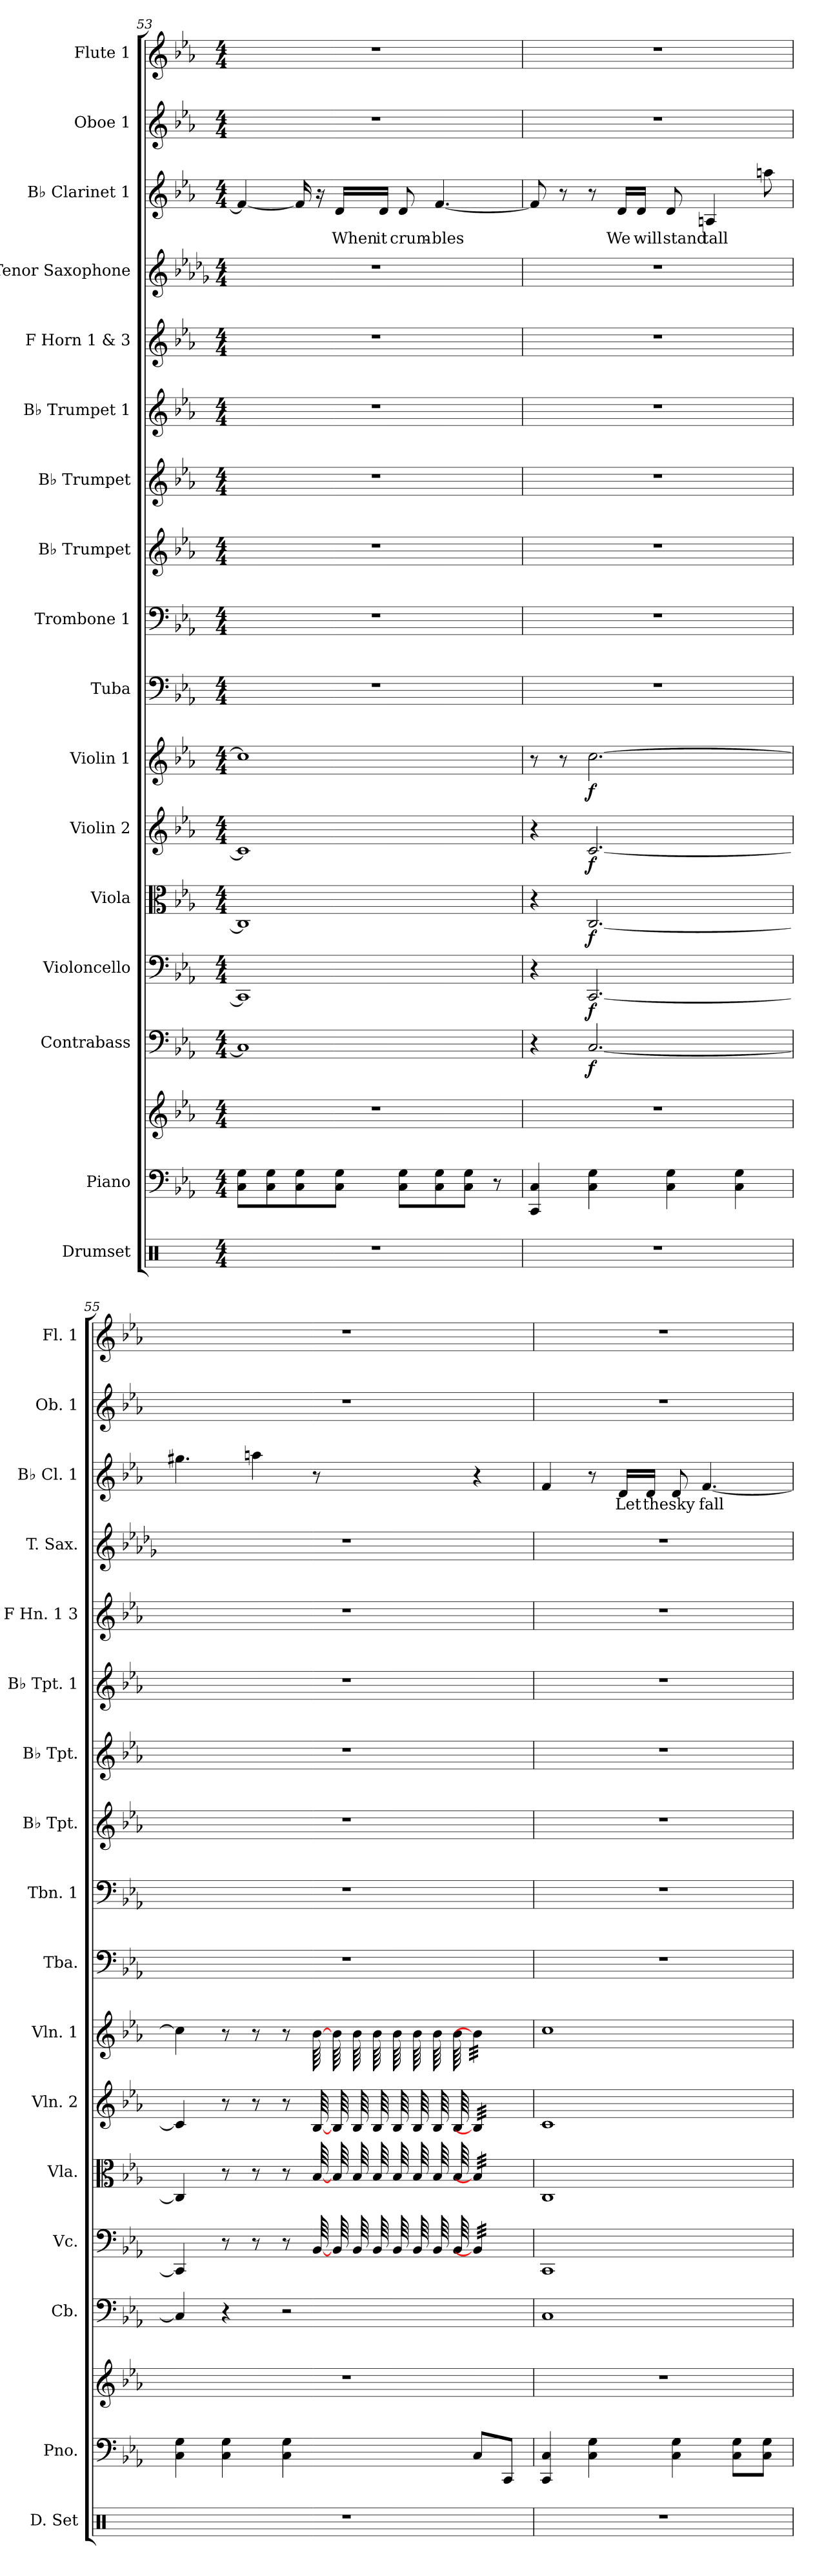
**kern	**kern	**kern	**kern	**dynam	**kern	**dynam	**kern	**dynam	**kern	**dynam	**kern	**dynam	**kern	**kern	**kern	**kern	**kern	**kern	**kern	**kern	**text	**kern	**kern
*part17	*part16	*part16	*part15	*part15	*part14	*part14	*part13	*part13	*part12	*part12	*part11	*part11	*part10	*part9	*part8	*part7	*part6	*part5	*part4	*part3	*part3	*part2	*part1
*staff18	*staff17	*staff16	*staff15	*staff15	*staff14	*staff14	*staff13	*staff13	*staff12	*staff12	*staff11	*staff11	*staff10	*staff9	*staff8	*staff7	*staff6	*staff5	*staff4	*staff3	*staff3	*staff2	*staff1
*I"Drumset	*I"Piano	*	*I"Contrabass	*	*I"Violoncello	*	*I"Viola	*	*I"Violin 2	*	*I"Violin 1	*	*I"Tuba	*I"Trombone 1	*I"B♭ Trumpet	*I"B♭ Trumpet	*I"B♭ Trumpet 1	*I"F Horn 1 &amp; 3	*I"Tenor Saxophone	*I"B♭ Clarinet 1	*	*I"Oboe 1	*I"Flute 1
*I'D. Set	*I'Pno.	*	*I'Cb.	*	*I'Vc.	*	*I'Vla.	*	*I'Vln. 2	*	*I'Vln. 1	*	*I'Tba.	*I'Tbn. 1	*I'B♭ Tpt.	*I'B♭ Tpt.	*I'B♭ Tpt. 1	*I'F Hn. 1 3	*I'T. Sax.	*I'B♭ Cl. 1	*	*I'Ob. 1	*I'Fl. 1
*clefX	*clefF4	*clefG2	*clefF4	*	*clefF4	*	*clefC3	*	*clefG2	*	*clefG2	*	*clefF4	*clefF4	*clefG2	*clefG2	*clefG2	*clefG2	*clefG2	*clefG2	*	*clefG2	*clefG2
*	*	*	*ITrd7c12	*	*	*	*	*	*	*	*	*	*	*	*ITrd1c2	*ITrd1c2	*ITrd1c2	*ITrd4c7	*ITrd8c14	*ITrd1c2	*	*	*
*k[]	*k[b-e-a-]	*k[b-e-a-]	*k[b-e-a-]	*	*k[b-e-a-]	*	*k[b-e-a-]	*	*k[b-e-a-]	*	*k[b-e-a-]	*	*k[b-e-a-]	*k[b-e-a-]	*k[b-e-a-d-g-]	*k[b-e-a-d-g-]	*k[b-e-a-d-g-]	*k[b-e-a-d-]	*k[b-e-a-d-g-]	*k[b-e-a-d-g-]	*	*k[b-e-a-]	*k[b-e-a-]
*M4/4	*M4/4	*M4/4	*M4/4	*	*M4/4	*	*M4/4	*	*M4/4	*	*M4/4	*	*M4/4	*M4/4	*M4/4	*M4/4	*M4/4	*M4/4	*M4/4	*M4/4	*	*M4/4	*M4/4
=53	=53	=53	=53	=53	=53	=53	=53	=53	=53	=53	=53	=53	=53	=53	=53	=53	=53	=53	=53	=53	=53	=53	=53
1r	8C\ 8G\L	1r	1CC]	.	1CC]	.	1C]	.	1c]	.	1cc]	.	1r	1r	1r	1r	1r	1r	1r	4e-/_	.	1r	1r
.	8C\ 8G\	.	.	.	.	.	.	.	.	.	.	.	.	.	.	.	.	.	.	.	.	.	.
.	8C\ 8G\	.	.	.	.	.	.	.	.	.	.	.	.	.	.	.	.	.	.	16e-/]	.	.	.
.	.	.	.	.	.	.	.	.	.	.	.	.	.	.	.	.	.	.	.	16r	.	.	.
!	!	!	!	!	!	!	!	!	!	!	!	!	!	!	!	!	!	!	!	!	!LO:LY:b	!	!
.	8C\ 8G\J	.	.	.	.	.	.	.	.	.	.	.	.	.	.	.	.	.	.	16c/LL	When	.	.
!	!	!	!	!	!	!	!	!	!	!	!	!	!	!	!	!	!	!	!	!	!LO:LY:b	!	!
.	.	.	.	.	.	.	.	.	.	.	.	.	.	.	.	.	.	.	.	16c/JJ	it	.	.
!	!	!	!	!	!	!	!	!	!	!	!	!	!	!	!	!	!	!	!	!	!LO:LY:b	!	!
.	8C\ 8G\L	.	.	.	.	.	.	.	.	.	.	.	.	.	.	.	.	.	.	8c/	crum-	.	.
!	!	!	!	!	!	!	!	!	!	!	!	!	!	!	!	!	!	!	!	!	!LO:LY:b	!	!
.	8C\ 8G\	.	.	.	.	.	.	.	.	.	.	.	.	.	.	.	.	.	.	[4.e-/	-bles	.	.
.	8C\ 8G\J	.	.	.	.	.	.	.	.	.	.	.	.	.	.	.	.	.	.	.	.	.	.
.	8r	.	.	.	.	.	.	.	.	.	.	.	.	.	.	.	.	.	.	.	.	.	.
!!LO:PB:g=z
=54	=54	=54	=54	=54	=54	=54	=54	=54	=54	=54	=54	=54	=54	=54	=54	=54	=54	=54	=54	=54	=54	=54	=54
1r	4CC/ 4C/	1r	4r	.	4r	.	4r	.	4r	.	8r	.	1r	1r	1r	1r	1r	1r	1r	8e-/]	.	1r	1r
.	.	.	.	.	.	.	.	.	.	.	8r	.	.	.	.	.	.	.	.	8r	.	.	.
!	!	!	!	!LO:DY:b	!	!LO:DY:b	!	!LO:DY:b	!	!LO:DY:b	!	!LO:DY:b	!	!	!	!	!	!	!	!	!	!	!
.	4C\ 4G\	.	[2.CC/	f	[2.CC/	f	[2.C/	f	[2.c/	f	[2.cc\	f	.	.	.	.	.	.	.	8r	.	.	.
!	!	!	!	!	!	!	!	!	!	!	!	!	!	!	!	!	!	!	!	!	!LO:LY:b	!	!
.	.	.	.	.	.	.	.	.	.	.	.	.	.	.	.	.	.	.	.	16c/LL	We	.	.
!	!	!	!	!	!	!	!	!	!	!	!	!	!	!	!	!	!	!	!	!	!LO:LY:b	!	!
.	.	.	.	.	.	.	.	.	.	.	.	.	.	.	.	.	.	.	.	16c/JJ	will	.	.
!	!	!	!	!	!	!	!	!	!	!	!	!	!	!	!	!	!	!	!	!	!LO:LY:b	!	!
.	4C\ 4G\	.	.	.	.	.	.	.	.	.	.	.	.	.	.	.	.	.	.	8c/	stand	.	.
!	!	!	!	!	!	!	!	!	!	!	!	!	!	!	!	!	!	!	!	!	!LO:LY:b	!	!
.	.	.	.	.	.	.	.	.	.	.	.	.	.	.	.	.	.	.	.	4Gn/	tall	.	.
.	4C\ 4G\	.	.	.	.	.	.	.	.	.	.	.	.	.	.	.	.	.	.	.	.	.	.
.	.	.	.	.	.	.	.	.	.	.	.	.	.	.	.	.	.	.	.	8ggn\	.	.	.
=55	=55	=55	=55	=55	=55	=55	=55	=55	=55	=55	=55	=55	=55	=55	=55	=55	=55	=55	=55	=55	=55	=55	=55
1r	4C\ 4G\	1r	4CC/]	.	4CC/]	.	4C/]	.	4c/]	.	4cc\]	.	1r	1r	1r	1r	1r	1r	1r	4.ff#X\	.	1r	1r
.	4C\ 4G\	.	4r	.	8r	.	8r	.	8r	.	8r	.	.	.	.	.	.	.	.	.	.	.	.
.	.	.	.	.	8r	.	8r	.	8r	.	8r	.	.	.	.	.	.	.	.	4ggn\	.	.	.
.	4C\ 4G\	.	2r	.	8r	.	8r	.	8r	.	8r	.	.	.	.	.	.	.	.	.	.	.	.
*	*	*	*	*	*tremolo	*	*	*	*	*	*	*	*	*	*	*	*	*	*	*	*	*	*
*	*	*	*	*	*	*	*tremolo	*	*	*	*	*	*	*	*	*	*	*	*	*	*	*	*
*	*	*	*	*	*	*	*	*	*tremolo	*	*	*	*	*	*	*	*	*	*	*	*	*	*
*	*	*	*	*	*	*	*	*	*	*	*tremolo	*	*	*	*	*	*	*	*	*	*	*	*
.	.	.	.	.	[64BB-/	.	[64B-/	.	[64B-/	.	[64b-\	.	.	.	.	.	.	.	.	8r	.	.	.
.	.	.	.	.	64BB-/	.	64B-/	.	64B-/	.	64b-\	.	.	.	.	.	.	.	.	.	.	.	.
.	.	.	.	.	64BB-/	.	64B-/	.	64B-/	.	64b-\	.	.	.	.	.	.	.	.	.	.	.	.
.	.	.	.	.	64BB-/	.	64B-/	.	64B-/	.	64b-\	.	.	.	.	.	.	.	.	.	.	.	.
.	.	.	.	.	64BB-/	.	64B-/	.	64B-/	.	64b-\	.	.	.	.	.	.	.	.	.	.	.	.
.	.	.	.	.	64BB-/	.	64B-/	.	64B-/	.	64b-\	.	.	.	.	.	.	.	.	.	.	.	.
.	.	.	.	.	64BB-/	.	64B-/	.	64B-/	.	64b-\	.	.	.	.	.	.	.	.	.	.	.	.
.	.	.	.	.	64BB-/	.	64B-/	.	64B-/	.	64b-\	.	.	.	.	.	.	.	.	.	.	.	.
.	8C/L	.	.	.	32BB-/]LLL	.	32B-/]LLL	.	32B-/]LLL	.	32b-\]LLL	.	.	.	.	.	.	.	.	4r	.	.	.
.	.	.	.	.	32BB-/	.	32B-/	.	32B-/	.	32b-\	.	.	.	.	.	.	.	.	.	.	.	.
.	.	.	.	.	32BB-/	.	32B-/	.	32B-/	.	32b-\	.	.	.	.	.	.	.	.	.	.	.	.
.	.	.	.	.	32BB-/	.	32B-/	.	32B-/	.	32b-\	.	.	.	.	.	.	.	.	.	.	.	.
.	8CC/J	.	.	.	32BB-/	.	32B-/	.	32B-/	.	32b-\	.	.	.	.	.	.	.	.	.	.	.	.
.	.	.	.	.	32BB-/	.	32B-/	.	32B-/	.	32b-\	.	.	.	.	.	.	.	.	.	.	.	.
.	.	.	.	.	32BB-/	.	32B-/	.	32B-/	.	32b-\	.	.	.	.	.	.	.	.	.	.	.	.
.	.	.	.	.	32BB-/JJJ	.	32B-/JJJ	.	32B-/JJJ	.	32b-\JJJ	.	.	.	.	.	.	.	.	.	.	.	.
*	*	*	*	*	*	*	*	*	*	*	*Xtremolo	*	*	*	*	*	*	*	*	*	*	*	*
*	*	*	*	*	*	*	*	*	*Xtremolo	*	*	*	*	*	*	*	*	*	*	*	*	*	*
*	*	*	*	*	*	*	*Xtremolo	*	*	*	*	*	*	*	*	*	*	*	*	*	*	*	*
*	*	*	*	*	*Xtremolo	*	*	*	*	*	*	*	*	*	*	*	*	*	*	*	*	*	*
=56	=56	=56	=56	=56	=56	=56	=56	=56	=56	=56	=56	=56	=56	=56	=56	=56	=56	=56	=56	=56	=56	=56	=56
1r	4CC/ 4C/	1r	1CC	.	1CC	.	1C	.	1c	.	1cc	.	1r	1r	1r	1r	1r	1r	1r	4e-/	.	1r	1r
.	4C\ 4G\	.	.	.	.	.	.	.	.	.	.	.	.	.	.	.	.	.	.	8r	.	.	.
!	!	!	!	!	!	!	!	!	!	!	!	!	!	!	!	!	!	!	!	!	!LO:LY:b	!	!
.	.	.	.	.	.	.	.	.	.	.	.	.	.	.	.	.	.	.	.	16c/LL	Let	.	.
!	!	!	!	!	!	!	!	!	!	!	!	!	!	!	!	!	!	!	!	!	!LO:LY:b	!	!
.	.	.	.	.	.	.	.	.	.	.	.	.	.	.	.	.	.	.	.	16c/JJ	the	.	.
!	!	!	!	!	!	!	!	!	!	!	!	!	!	!	!	!	!	!	!	!	!LO:LY:b	!	!
.	4C\ 4G\	.	.	.	.	.	.	.	.	.	.	.	.	.	.	.	.	.	.	8c/	sky	.	.
!	!	!	!	!	!	!	!	!	!	!	!	!	!	!	!	!	!	!	!	!	!LO:LY:b	!	!
.	.	.	.	.	.	.	.	.	.	.	.	.	.	.	.	.	.	.	.	[4.e-/	fall	.	.
.	8C\ 8G\L	.	.	.	.	.	.	.	.	.	.	.	.	.	.	.	.	.	.	.	.	.	.
.	8C\ 8G\J	.	.	.	.	.	.	.	.	.	.	.	.	.	.	.	.	.	.	.	.	.	.
=	=	=	=	=	=	=	=	=	=	=	=	=	=	=	=	=	=	=	=	=	=	=	=
*-	*-	*-	*-	*-	*-	*-	*-	*-	*-	*-	*-	*-	*-	*-	*-	*-	*-	*-	*-	*-	*-	*-	*-
